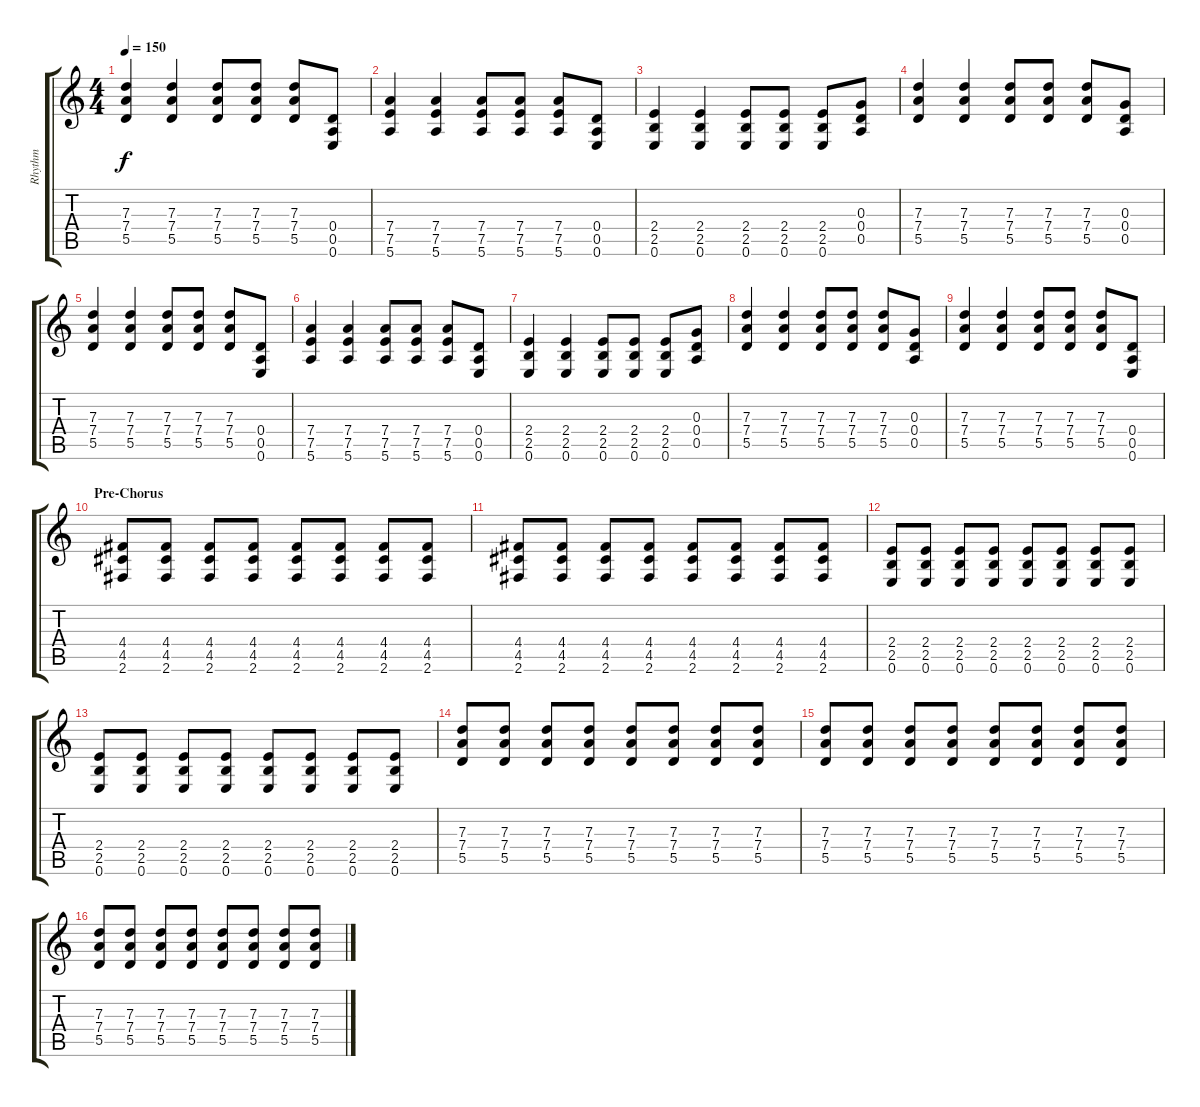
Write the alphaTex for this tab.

\track ("Rhythm " "Rhythm ") {instrument distortionguitar}
\staff {score tabs}
\tuning (E4 B3 G3 D3 A2 E2) {hide}
\ts (4 4)
\tempo 150
\clef g2
\ks c
(7.3 7.4 5.5).4{dy f} (7.3 7.4 5.5).4 (7.3 7.4 5.5).8 (7.3 7.4 5.5).8 (7.3 7.4 5.5).8 (0.4 0.5 0.6).8 |
(7.4 7.5 5.6).4 (7.4 7.5 5.6).4 (7.4 7.5 5.6).8 (7.4 7.5 5.6).8 (7.4 7.5 5.6).8 (0.4 0.5 0.6).8 |
(2.4 2.5 0.6).4 (2.4 2.5 0.6).4 (2.4 2.5 0.6).8 (2.4 2.5 0.6).8 (2.4 2.5 0.6).8 (0.3 0.4 0.5).8 |
(7.3 7.4 5.5).4 (7.3 7.4 5.5).4 (7.3 7.4 5.5).8 (7.3 7.4 5.5).8 (7.3 7.4 5.5).8 (0.3 0.4 0.5).8 |
(7.3 7.4 5.5).4 (7.3 7.4 5.5).4 (7.3 7.4 5.5).8 (7.3 7.4 5.5).8 (7.3 7.4 5.5).8 (0.4 0.5 0.6).8 |
(7.4 7.5 5.6).4 (7.4 7.5 5.6).4 (7.4 7.5 5.6).8 (7.4 7.5 5.6).8 (7.4 7.5 5.6).8 (0.4 0.5 0.6).8 |
(2.4 2.5 0.6).4 (2.4 2.5 0.6).4 (2.4 2.5 0.6).8 (2.4 2.5 0.6).8 (2.4 2.5 0.6).8 (0.3 0.4 0.5).8 |
(7.3 7.4 5.5).4 (7.3 7.4 5.5).4 (7.3 7.4 5.5).8 (7.3 7.4 5.5).8 (7.3 7.4 5.5).8 (0.3 0.4 0.5).8 |
(7.3 7.4 5.5).4 (7.3 7.4 5.5).4 (7.3 7.4 5.5).8 (7.3 7.4 5.5).8 (7.3 7.4 5.5).8 (0.4 0.5 0.6).8 |
\section ("" "Pre-Chorus")
(4.4 4.5 2.6).8 (4.4 4.5 2.6).8 (4.4 4.5 2.6).8 (4.4 4.5 2.6).8 (4.4 4.5 2.6).8 (4.4 4.5 2.6).8 (4.4 4.5 2.6).8 (4.4 4.5 2.6).8 |
(4.4 4.5 2.6).8 (4.4 4.5 2.6).8 (4.4 4.5 2.6).8 (4.4 4.5 2.6).8 (4.4 4.5 2.6).8 (4.4 4.5 2.6).8 (4.4 4.5 2.6).8 (4.4 4.5 2.6).8 |
(2.4 2.5 0.6).8 (2.4 2.5 0.6).8 (2.4 2.5 0.6).8 (2.4 2.5 0.6).8 (2.4 2.5 0.6).8 (2.4 2.5 0.6).8 (2.4 2.5 0.6).8 (2.4 2.5 0.6).8 |
(2.4 2.5 0.6).8 (2.4 2.5 0.6).8 (2.4 2.5 0.6).8 (2.4 2.5 0.6).8 (2.4 2.5 0.6).8 (2.4 2.5 0.6).8 (2.4 2.5 0.6).8 (2.4 2.5 0.6).8 |
(7.3 7.4 5.5).8 (7.3 7.4 5.5).8 (7.3 7.4 5.5).8 (7.3 7.4 5.5).8 (7.3 7.4 5.5).8 (7.3 7.4 5.5).8 (7.3 7.4 5.5).8 (7.3 7.4 5.5).8 |
(7.3 7.4 5.5).8 (7.3 7.4 5.5).8 (7.3 7.4 5.5).8 (7.3 7.4 5.5).8 (7.3 7.4 5.5).8 (7.3 7.4 5.5).8 (7.3 7.4 5.5).8 (7.3 7.4 5.5).8 |
(7.3 7.4 5.5).8 (7.3 7.4 5.5).8 (7.3 7.4 5.5).8 (7.3 7.4 5.5).8 (7.3 7.4 5.5).8 (7.3 7.4 5.5).8 (7.3 7.4 5.5).8 (7.3 7.4 5.5).8
